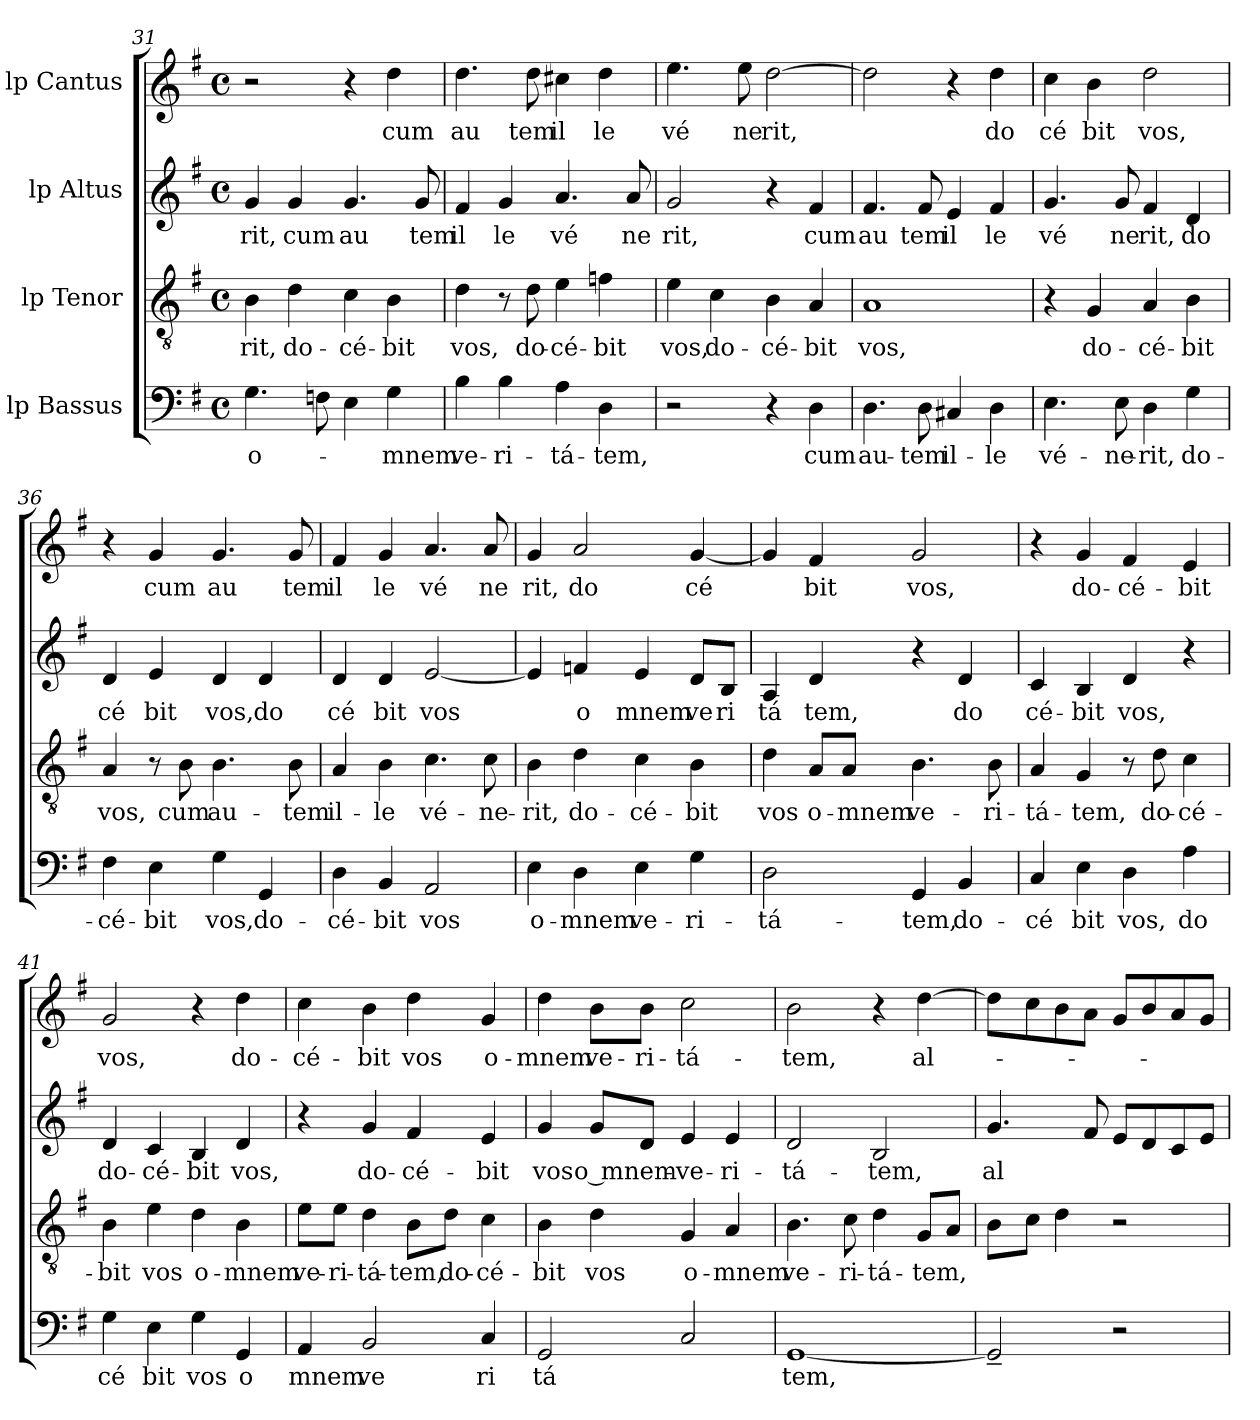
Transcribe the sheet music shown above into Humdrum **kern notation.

**kern	**text	**kern	**text	**kern	**text	**kern	**text
*part4	*part4	*part3	*part3	*part2	*part2	*part1	*part1
*staff4	*staff4	*staff3	*staff3	*staff2	*staff2	*staff1	*staff1
*I"lp Bassus	*	*I"lp Tenor	*	*I"lp Altus	*	*I"lp Cantus	*
!!LO:LB:g=z
*clefF4	*	*clefGv2	*	*clefG2	*	*clefG2	*
*k[f#]	*	*k[f#]	*	*k[f#]	*	*k[f#]	*
*G:	*	*G:	*	*G:	*	*G:	*
*M4/4	*	*M4/4	*	*M4/4	*	*M4/4	*
*met(c)	*	*met(c)	*	*met(c)	*	*met(c)	*
=31	=31	=31	=31	=31	=31	=31	=31
!	!LO:LY:b:cj	!	!LO:LY:b:cj	!	!LO:LY:b:cj	!	!
4.G\	o-	4B\	rit,	4g/	rit,	2r	.
!	!	!	!LO:LY:b:cj	!	!LO:LY:b:cj	!	!
.	.	4d\	do-	4g/	cum	.	.
8Fn\	.	.	.	.	.	.	.
!	!	!	!LO:LY:b:cj	!	!LO:LY:b:cj	!	!
4E\	.	4c\	-cé-	4.g/	au	4r	.
!	!LO:LY:b:cj	!	!LO:LY:b:cj	!	!	!	!LO:LY:b:cj
4G\	-mnem	4B\	-bit	.	.	4dd\	cum
!	!	!	!	!	!LO:LY:b:cj	!	!
.	.	.	.	8g/	tem	.	.
=32	=32	=32	=32	=32	=32	=32	=32
!	!LO:LY:b:cj	!	!LO:LY:b:cj	!	!LO:LY:b:cj	!	!LO:LY:b:cj
4B\	ve-	4d\	vos,	4f#/	il	4.dd\	au
!	!LO:LY:b:cj	!	!	!	!LO:LY:b:cj	!	!
4B\	-ri-	8r	.	4g/	le	.	.
!	!	!	!LO:LY:b:cj	!	!	!	!LO:LY:b:cj
.	.	8d\	do-	.	.	8dd\	tem
!	!LO:LY:b:cj	!	!LO:LY:b:cj	!	!LO:LY:b:cj	!	!LO:LY:b:cj
4A\	-tá-	4e\	-cé-	4.a/	vé	4cc#X\	il
!	!LO:LY:b:cj	!	!LO:LY:b:cj	!	!	!	!LO:LY:b:cj
4D\	-tem,	4fn\	-bit	.	.	4dd\	le
!	!	!	!	!	!LO:LY:b:cj	!	!
.	.	.	.	8a/	ne	.	.
=33	=33	=33	=33	=33	=33	=33	=33
!	!	!	!LO:LY:b:cj	!	!LO:LY:b:cj	!	!LO:LY:b:cj
2r	.	4e\	vos,	2g/	rit,	4.ee\	vé
!	!	!	!LO:LY:b:cj	!	!	!	!
.	.	4c\	do-	.	.	.	.
!	!	!	!	!	!	!	!LO:LY:b:cj
.	.	.	.	.	.	8ee\	ne
!	!	!	!LO:LY:b:cj	!	!	!	!LO:LY:b:cj
4r	.	4B\	-cé-	4r	.	[>2dd\	rit,
!	!LO:LY:b:cj	!	!LO:LY:b:cj	!	!LO:LY:b:cj	!	!
4D\	cum	4A/	-bit	4f#/	cum	.	.
=34	=34	=34	=34	=34	=34	=34	=34
!	!LO:LY:b:cj	!	!LO:LY:b:cj	!	!LO:LY:b:cj	!	!
4.D\	au-	1A	vos,	4.f#/	au	2dd\]	.
!	!LO:LY:b:cj	!	!	!	!LO:LY:b:cj	!	!
8D\	-tem	.	.	8f#/	tem	.	.
!	!LO:LY:b:cj	!	!	!	!LO:LY:b:cj	!	!
4C#X/	il-	.	.	4e/	il	4r	.
!	!LO:LY:b:cj	!	!	!	!LO:LY:b:cj	!	!LO:LY:b:cj
4D\	-le	.	.	4f#/	le	4dd\	do
=35	=35	=35	=35	=35	=35	=35	=35
!	!LO:LY:b:cj	!	!	!	!LO:LY:b:cj	!	!LO:LY:b:cj
4.E\	vé-	4r	.	4.g/	vé	4cc\	cé
!	!	!	!LO:LY:b:cj	!	!	!	!LO:LY:b:cj
.	.	4G/	do-	.	.	4b\	bit
!	!LO:LY:b:cj	!	!	!	!LO:LY:b:cj	!	!
8E\	-ne-	.	.	8g/	ne	.	.
!	!LO:LY:b:cj	!	!LO:LY:b:cj	!	!LO:LY:b:cj	!	!LO:LY:b:cj
4D\	-rit,	4A/	-cé-	4f#/	rit,	2dd\	vos,
!	!LO:LY:b:cj	!	!LO:LY:b:cj	!	!LO:LY:b:cj	!	!
4G\	do-	4B\	-bit	4d/	do	.	.
!!LO:LB:g=z
=36	=36	=36	=36	=36	=36	=36	=36
!	!LO:LY:b:cj	!	!LO:LY:b:cj	!	!LO:LY:b:cj	!	!
4F#\	-cé-	4A/	vos,	4d/	cé	4r	.
!	!LO:LY:b:cj	!	!	!	!LO:LY:b:cj	!	!LO:LY:b:cj
4E\	-bit	8r	.	4e/	bit	4g/	cum
!	!	!	!LO:LY:b:cj	!	!	!	!
.	.	8B\	cum	.	.	.	.
!	!LO:LY:b:cj	!	!LO:LY:b:cj	!	!LO:LY:b:cj	!	!LO:LY:b:cj
4G\	vos,	4.B\	au-	4d/	vos,	4.g/	au
!	!LO:LY:b:cj	!	!	!	!LO:LY:b:cj	!	!
4GG/	do-	.	.	4d/	do	.	.
!	!	!	!LO:LY:b:cj	!	!	!	!LO:LY:b:cj
.	.	8B\	-tem	.	.	8g/	tem
=37	=37	=37	=37	=37	=37	=37	=37
!	!LO:LY:b:cj	!	!LO:LY:b:cj	!	!LO:LY:b:cj	!	!LO:LY:b:cj
4D\	-cé-	4A/	il-	4d/	cé	4f#/	il
!	!LO:LY:b:cj	!	!LO:LY:b:cj	!	!LO:LY:b:cj	!	!LO:LY:b:cj
4BB/	-bit	4B\	-le	4d/	bit	4g/	le
!	!LO:LY:b:cj	!	!LO:LY:b:cj	!	!LO:LY:b:cj	!	!LO:LY:b:cj
2AA/	vos	4.c\	vé-	[<2e/	vos	4.a/	vé
!	!	!	!LO:LY:b:cj	!	!	!	!LO:LY:b:cj
.	.	8c\	-ne-	.	.	8a/	ne
=38	=38	=38	=38	=38	=38	=38	=38
!	!LO:LY:b:cj	!	!LO:LY:b:cj	!	!	!	!LO:LY:b:cj
4E\	o-	4B\	-rit,	4e/]	.	4g/	rit,
!	!LO:LY:b:cj	!	!LO:LY:b:cj	!	!LO:LY:b:cj	!	!LO:LY:b:cj
4D\	-mnem	4d\	do-	4fn/	o	2a/	do
!	!LO:LY:b:cj	!	!LO:LY:b:cj	!	!LO:LY:b:cj	!	!
4E\	ve-	4c\	-cé-	4e/	mnem	.	.
!	!LO:LY:b:cj	!	!LO:LY:b:cj	!	!LO:LY:b:cj	!	!LO:LY:b:cj
4G\	-ri-	4B\	-bit	8d/L	ve	[<4g/	cé
!	!	!	!	!	!LO:LY:b:cj	!	!
.	.	.	.	8B/J	ri	.	.
=39	=39	=39	=39	=39	=39	=39	=39
!	!LO:LY:b:cj	!	!LO:LY:b:cj	!	!LO:LY:b:cj	!	!
2D\	-tá-	4d\	vos	4A/	tá	4g/]	.
!	!	!	!LO:LY:b:cj	!	!LO:LY:b:cj	!	!LO:LY:b:cj
.	.	8A/L	o-	4d/	tem,	4f#/	bit
!	!	!	!LO:LY:b:cj	!	!	!	!
.	.	8A/J	-mnem	.	.	.	.
!	!LO:LY:b:cj	!	!LO:LY:b:cj	!	!	!	!LO:LY:b:cj
4GG/	-tem,	4.B\	ve-	4r	.	2g/	vos,
!	!LO:LY:b:cj	!	!	!	!LO:LY:b:cj	!	!
4BB/	do-	.	.	4d/	do	.	.
!	!	!	!LO:LY:b:cj	!	!	!	!
.	.	8B\	-ri-	.	.	.	.
!!LO:PB:g=z
=40	=40	=40	=40	=40	=40	=40	=40
!	!LO:LY:b:cj	!	!LO:LY:b:cj	!	!LO:LY:b:cj	!	!
4C/	-cé	4A/	-tá-	4c/	cé-	4r	.
!	!LO:LY:b:cj	!	!LO:LY:b:cj	!	!LO:LY:b:cj	!	!LO:LY:b:cj
4E\	bit	4G/	-tem,	4B/	-bit	4g/	do-
!	!LO:LY:b:cj	!	!	!	!LO:LY:b:cj	!	!LO:LY:b:cj
4D\	vos,	8r	.	4d/	vos,	4f#/	-cé-
!	!	!	!LO:LY:b:cj	!	!	!	!
.	.	8d\	do-	.	.	.	.
!	!LO:LY:b:cj	!	!LO:LY:b:cj	!	!	!	!LO:LY:b:cj
4A\	do	4c\	-cé-	4r	.	4e/	-bit
=41	=41	=41	=41	=41	=41	=41	=41
!	!LO:LY:b:cj	!	!LO:LY:b:cj	!	!LO:LY:b:cj	!	!LO:LY:b:cj
4G\	cé	4B\	-bit	4d/	do-	2g/	vos,
!	!LO:LY:b:cj	!	!LO:LY:b:cj	!	!LO:LY:b:cj	!	!
4E\	bit	4e\	vos	4c/	-cé-	.	.
!	!LO:LY:b:cj	!	!LO:LY:b:cj	!	!LO:LY:b:cj	!	!
4G\	vos	4d\	o-	4B/	-bit	4r	.
!	!LO:LY:b:cj	!	!LO:LY:b:cj	!	!LO:LY:b:cj	!	!LO:LY:b:cj
4GG/	o	4B\	-mnem	4d/	vos,	4dd\	do-
=42	=42	=42	=42	=42	=42	=42	=42
!	!LO:LY:b:cj	!	!LO:LY:b:cj	!	!	!	!LO:LY:b:cj
4AA/	mnem	8e\L	ve-	4r	.	4cc\	-cé-
!	!	!	!LO:LY:b:cj	!	!	!	!
.	.	8e\J	-ri-	.	.	.	.
!	!LO:LY:b:cj	!	!LO:LY:b:cj	!	!LO:LY:b:cj	!	!LO:LY:b:cj
2BB/	ve	4d\	-tá-	4g/	do-	4b\	-bit
!	!	!	!LO:LY:b:cj	!	!LO:LY:b:cj	!	!LO:LY:b:cj
.	.	8B\L	-tem,	4f#/	-cé-	4dd\	vos
!	!	!	!LO:LY:b:cj	!	!	!	!
.	.	8d\J	do-	.	.	.	.
!	!LO:LY:b:cj	!	!LO:LY:b:cj	!	!LO:LY:b:cj	!	!LO:LY:b:cj
4C/	ri	4c\	-cé-	4e/	-bit	4g/	o-
=43	=43	=43	=43	=43	=43	=43	=43
!	!LO:LY:b:cj	!	!LO:LY:b:cj	!	!LO:LY:b:cj	!	!LO:LY:b:cj
2GG/	tá	4B\	-bit	4g/	vos	4dd\	-mnem
!	!	!	!LO:LY:b:cj	!	!LO:LY:b:cj	!	!LO:LY:b:cj
.	.	4d\	vos	8g/L	o mnem-	8b\L	ve-
!	!	!	!	!	!	!	!LO:LY:b:cj
.	.	.	.	8d/J	.	8b\J	-ri-
!	!	!	!LO:LY:b:cj	!	!LO:LY:b:cj	!	!LO:LY:b:cj
2C/	.	4G/	o-	4e/	-ve-	2cc\	-tá-
!	!	!	!LO:LY:b:cj	!	!LO:LY:b:cj	!	!
.	.	4A/	-mnem	4e/	-ri-	.	.
=44	=44	=44	=44	=44	=44	=44	=44
!	!LO:LY:b:cj	!	!LO:LY:b:cj	!	!LO:LY:b:cj	!	!LO:LY:b:cj
[>1GG	tem,	4.B\	ve-	2d/	-tá-	2b\	-tem,
!	!	!	!LO:LY:b:cj	!	!	!	!
.	.	8c\	-ri-	.	.	.	.
!	!	!	!LO:LY:b:cj	!	!LO:LY:b:cj	!	!
.	.	4d\	-tá-	2B/	-tem,	4r	.
!	!	!	!LO:LY:b	!	!	!	!LO:LY:b:cj
.	.	8G/L	-tem,	.	.	[>4dd\	al-
.	.	8A/J	.	.	.	.	.
!!LO:LB:g=z
=45	=45	=45	=45	=45	=45	=45	=45
!	!	!	!	!	!LO:LY:b:cj	!	!
*	*	*	*	*^	*	*	*
2GG~</]	.	8B\L	.	4.g/	16ryy	al	8dd\L]	.
.	.	.	.	.	2...ryy	.	.	.
.	.	8c\J	.	.	.	.	8cc\	.
.	.	4d\	.	.	.	.	8b\	.
.	.	.	.	8f#/	.	.	8a\J	.
2r	.	2r	.	8e/L	.	.	8g/L	.
.	.	.	.	8d/	.	.	8b/	.
.	.	.	.	8c/	.	.	8a/	.
.	.	.	.	8e/J	.	.	8g/J	.
*	*	*	*	*v	*v	*	*	*
=	=	=	=	=	=	=	=
*-	*-	*-	*-	*-	*-	*-	*-
